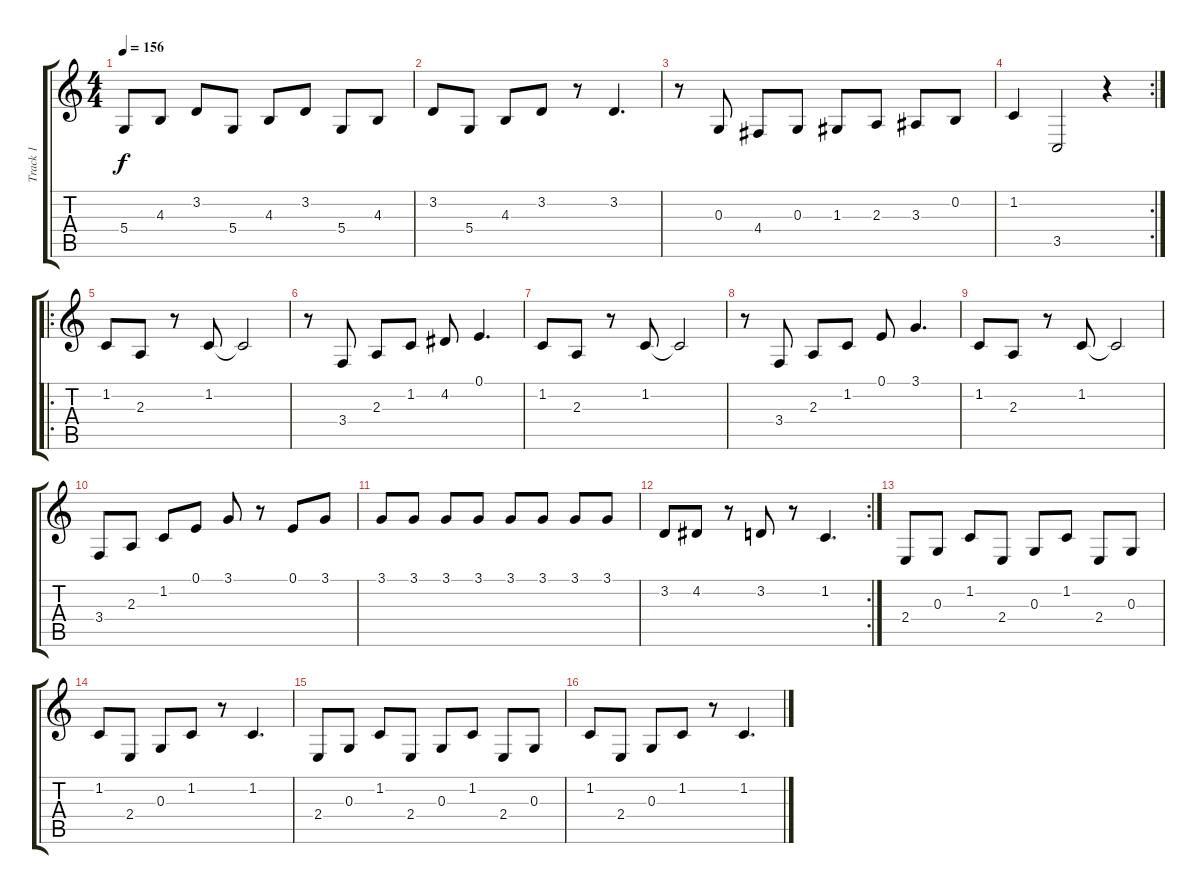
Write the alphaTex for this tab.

\track ("Track 1" "Track 1") {instrument acousticgrandpiano}
\staff {score tabs}
\tuning (E4 B3 G3 D3 A2 E2) {hide}
\ts (4 4)
\tempo 156
\clef g2
\ks c
5.4.8{dy f} 4.3.8 3.2.8 5.4.8 4.3.8 3.2.8 5.4.8 4.3.8 |
3.2.8 5.4.8 4.3.8 3.2.8 r.8 3.2.4{d} |
r.8 0.3.8 4.4.8 0.3.8 1.3.8 2.3.8 3.3.8 0.2.8 |
\rc 2
1.2.4 3.5.2 r.4 |
\ro
1.2.8 2.3.8 r.8 1.2.8 1.2{t}.2 |
r.8 3.4.8 2.3.8 1.2.8 4.2.8 0.1.4{d} |
1.2.8 2.3.8 r.8 1.2.8 1.2{t}.2 |
r.8 3.4.8 2.3.8 1.2.8 0.1.8 3.1.4{d} |
1.2.8 2.3.8 r.8 1.2.8 1.2{t}.2 |
3.4.8 2.3.8 1.2.8 0.1.8 3.1.8 r.8 0.1.8 3.1.8 |
3.1.8 3.1.8 3.1.8 3.1.8 3.1.8 3.1.8 3.1.8 3.1.8 |
\rc 2
3.2.8 4.2.8 r.8 3.2.8 r.8 1.2.4{d} |
2.4.8 0.3.8 1.2.8 2.4.8 0.3.8 1.2.8 2.4.8 0.3.8 |
1.2.8 2.4.8 0.3.8 1.2.8 r.8 1.2.4{d} |
2.4.8 0.3.8 1.2.8 2.4.8 0.3.8 1.2.8 2.4.8 0.3.8 |
1.2.8 2.4.8 0.3.8 1.2.8 r.8 1.2.4{d}
